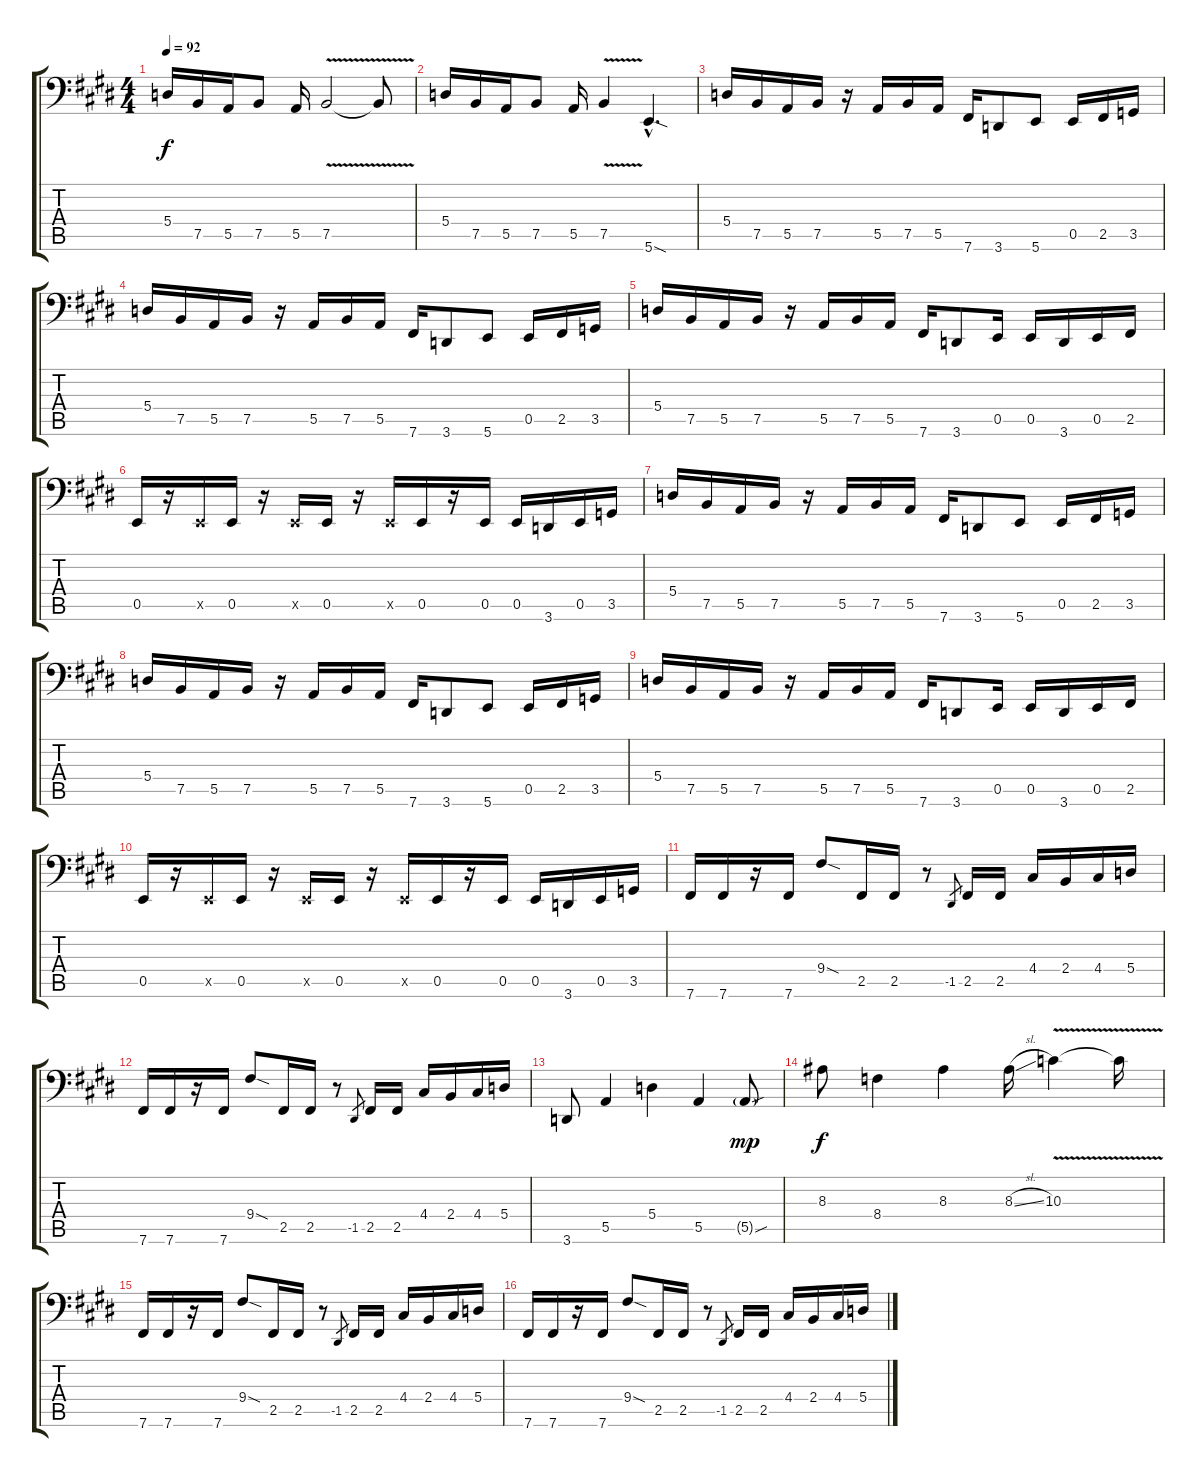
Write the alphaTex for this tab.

\track "" {instrument electricbassfinger}
\staff {score tabs}
\tuning (C3 G2 D2 A1 E1 B0) {hide}
\ts (4 4)
\tempo 92
\clef f4
\ks e
5.4.16{dy f} 7.5.16 5.5.16 7.5.8 5.5.16 7.5{v}.2 7.5{t}.8 |
5.4.16 7.5.16 5.5.16 7.5.8 5.5.16 7.5{v}.4 5.6{sod hac}.4{d} |
5.4.16 7.5.16 5.5.16 7.5.16 r.16 5.5.16 7.5.16 5.5.16 7.6.16 3.6.8 5.6.8 0.5.16 2.5.16 3.5.16 |
5.4.16 7.5.16 5.5.16 7.5.16 r.16 5.5.16 7.5.16 5.5.16 7.6.16 3.6.8 5.6.8 0.5.16 2.5.16 3.5.16 |
5.4.16 7.5.16 5.5.16 7.5.16 r.16 5.5.16 7.5.16 5.5.16 7.6.16 3.6.8 0.5.16 0.5.16 3.6.16 0.5.16 2.5.16 |
0.5.16 r.16 0.5{x}.16 0.5.16 r.16 0.5{x}.16 0.5.16 r.16 0.5{x}.16 0.5.16 r.16 0.5.16 0.5.16 3.6.16 0.5.16 3.5.16 |
5.4.16 7.5.16 5.5.16 7.5.16 r.16 5.5.16 7.5.16 5.5.16 7.6.16 3.6.8 5.6.8 0.5.16 2.5.16 3.5.16 |
5.4.16 7.5.16 5.5.16 7.5.16 r.16 5.5.16 7.5.16 5.5.16 7.6.16 3.6.8 5.6.8 0.5.16 2.5.16 3.5.16 |
5.4.16 7.5.16 5.5.16 7.5.16 r.16 5.5.16 7.5.16 5.5.16 7.6.16 3.6.8 0.5.16 0.5.16 3.6.16 0.5.16 2.5.16 |
0.5.16 r.16 0.5{x}.16 0.5.16 r.16 0.5{x}.16 0.5.16 r.16 0.5{x}.16 0.5.16 r.16 0.5.16 0.5.16 3.6.16 0.5.16 3.5.16 |
7.6.16 7.6.16 r.16 7.6.16 9.4{sod}.8 2.5.16 2.5.16 r.8 -1.5.8{gr} 2.5.16 2.5.16 4.4.16 2.4.16 4.4.16 5.4.16 |
7.6.16 7.6.16 r.16 7.6.16 9.4{sod}.8 2.5.16 2.5.16 r.8 -1.5.8{gr} 2.5.16 2.5.16 4.4.16 2.4.16 4.4.16 5.4.16 |
3.6.8 5.5.4 5.4.4 5.5.4 5.5{sou g}.8{dy mp} |
8.3.8{dy f} 8.4.4 8.3.4 8.3{sl}.16 10.3{v}.4 10.3{t}.16 |
7.6.16 7.6.16 r.16 7.6.16 9.4{sod}.8 2.5.16 2.5.16 r.8 -1.5.8{gr} 2.5.16 2.5.16 4.4.16 2.4.16 4.4.16 5.4.16 |
7.6.16 7.6.16 r.16 7.6.16 9.4{sod}.8 2.5.16 2.5.16 r.8 -1.5.8{gr} 2.5.16 2.5.16 4.4.16 2.4.16 4.4.16 5.4.16
